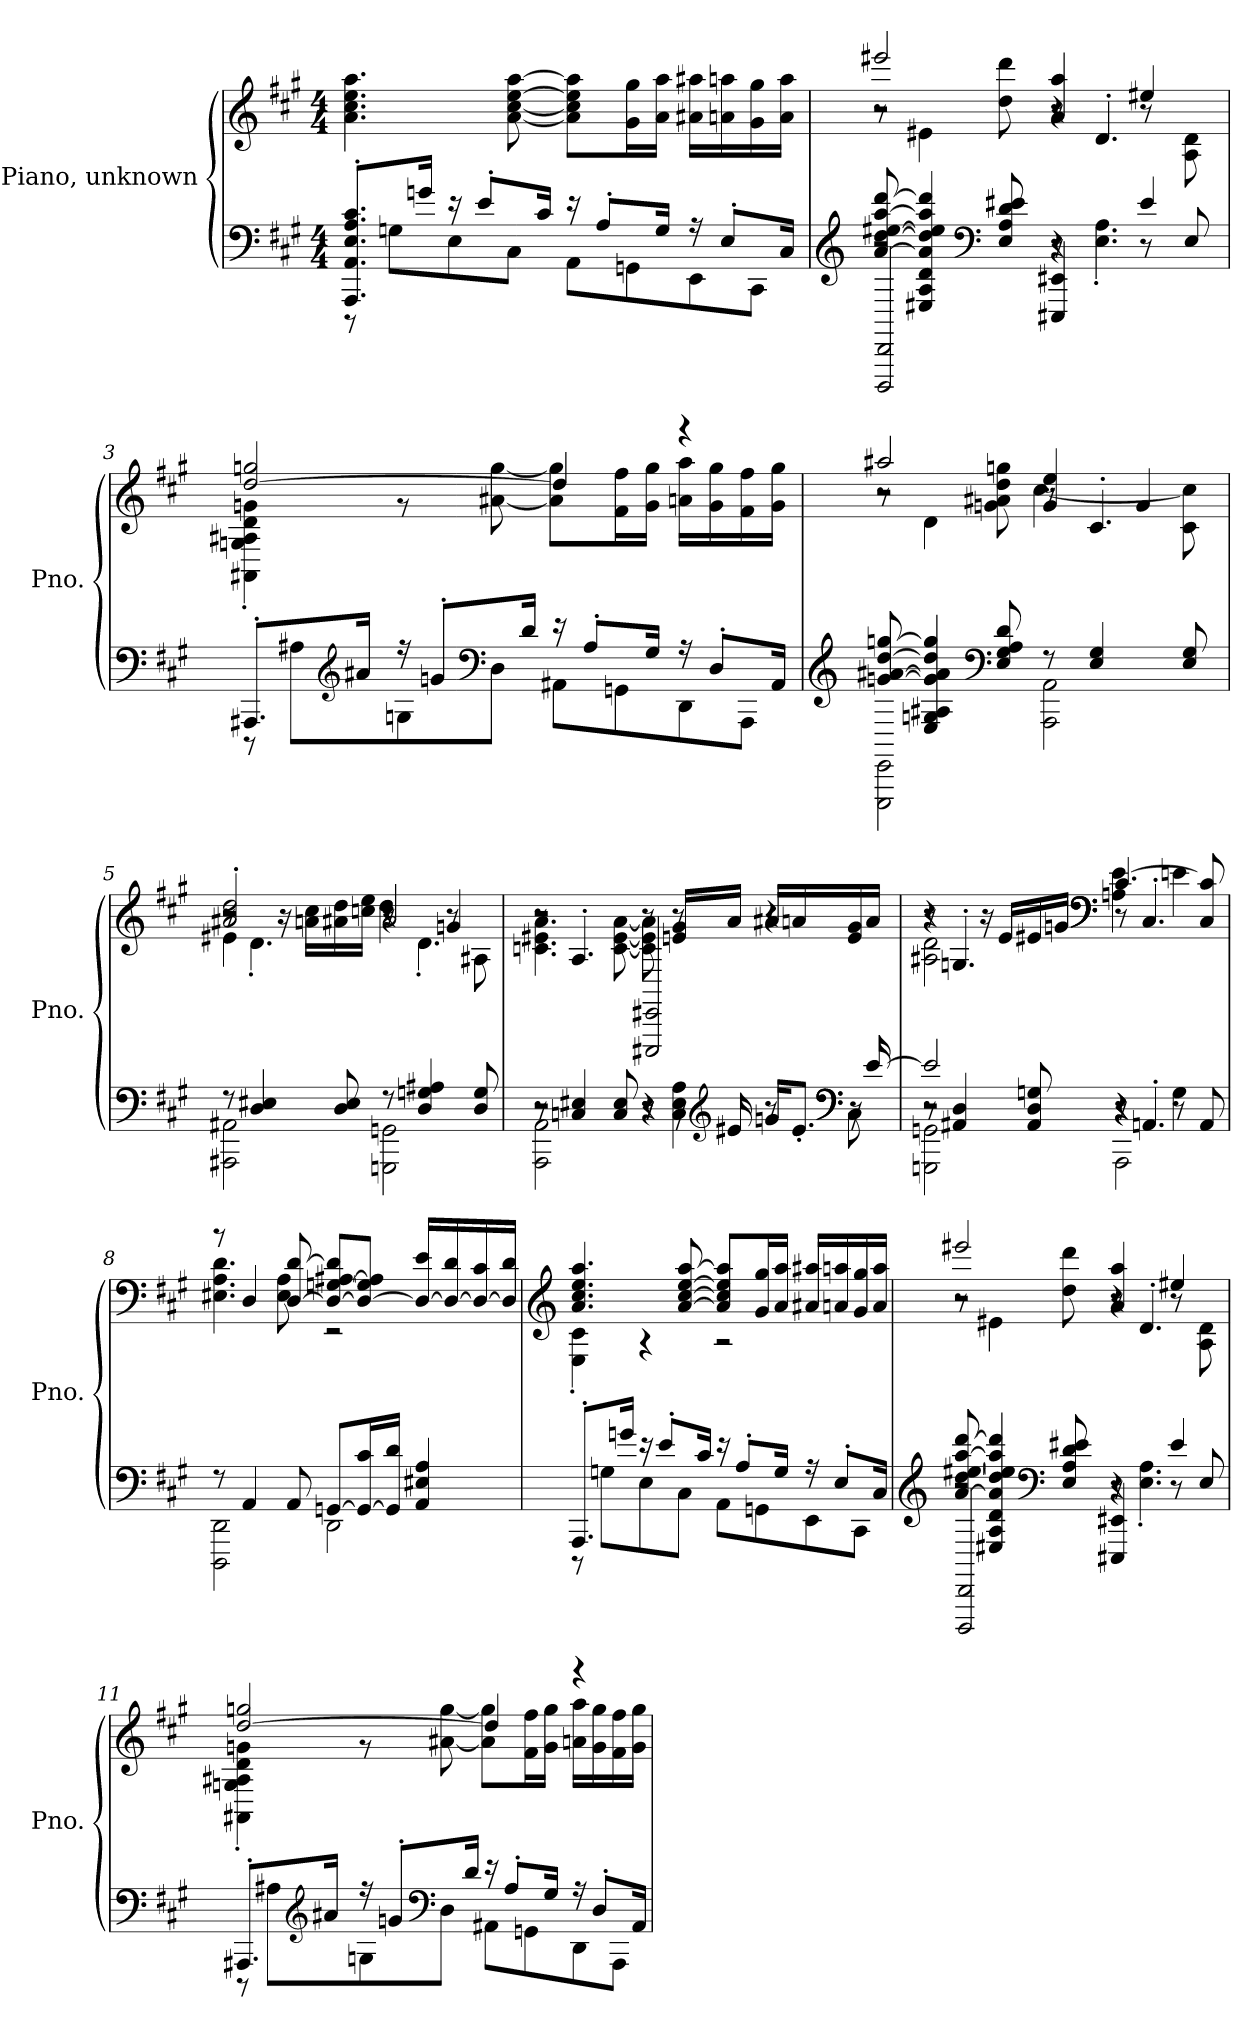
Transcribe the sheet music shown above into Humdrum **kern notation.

**kern	**kern
*part1	*part1
*staff2	*staff1
*I"Piano, unknown	*
*I'Pno.	*
*clefF4	*clefG2
*k[f#c#g#]	*k[f#c#g#]
*M4/4	*M4/4
*MM120	*MM120
=1	=1
*^	*
8.AAA/' 8.AA/' 8.E/' 8.A/' 8.c#/'L	8r	4.a\ 4.cc#\ 4.ee\ 4.aa\
.	8Gn\L	.
16gn/Jk	.	.
16r	8E\	.
8e'/L	.	.
.	8C#\J	[8a\ [8cc#\ [8ee\ [8aa\
16c#/Jk	.	.
16r	8AA\L	8a\] 8cc#\] 8ee\] 8aa\]L
8A'/L	.	.
.	8GGn\	16g#\ 16gg#\L
16G/Jk	.	16a\ 16aa\JJ
16r	8EE\	16a#X\ 16aa#X\LL
8E'/L	.	16an\ 16aan\
.	8CC#\J	16g#\ 16gg#\
16C#/Jk	.	16a\ 16aa\JJ
*v	*v	*
=2	=2
*clefG2	*
*^	*^
*	*^	*	*^
[8a/ [8dd/ [8ee#X/ [8aa/ [8ddd/	2r	2DDD/ 2DD/	2eee#X/	8r	2r
4E#X/ 4A/ 4d/ 4a/] 4dd/] 4ee#/] 4aa/] 4ddd/]	.	.	.	4e#X\	.
*clefF4	*	*	*	*	*
8E#/ 8A/ 8d/ 8e#X/	.	.	.	8dd\ 8ddd\	.
4r	8r	4EEE#X/ 4EE#X/	4a/ 4aa/	4r	8r
.	4.E#\' 4.A\'	.	.	.	4.d'/
8r	.	4e#/	4ee#X/	8r	.
8E#/	.	.	.	8A\ 8d\	.
*	*v	*v	*	*	*
*	*	*	*v	*v
!!LO:LB:g=z
=3	=3	=3	=3
8.AAA#X'/L	8r	[2dd/ 2ggn/	4AA#X\' 4Gn\' 4A#X\' 4d\' 4gn\'
.	8A#X\L	.	.
*clefG2	*	*	*
16a#X/Jk	.	.	.
16r	8Gn\	.	8r
8gn'/L	.	.	.
*clefF4	*	*	*
.	8D\J	.	[8a#X\ [8gg\
16d/Jk	.	.	.
16r	8AA#X\L	4dd/]	8a#\] 8gg\]L
8A#'/L	.	.	.
.	8GGn\	.	16f#\ 16ff#\L
16G/Jk	.	.	16g\ 16gg\JJ
16r	8DD\	4r	16an\ 16aa\LL
8D'/L	.	.	16g\ 16gg\
.	8AAA#\J	.	16f#\ 16ff#\
16AA#/Jk	.	.	16g\ 16gg\JJ
*	*	*v	*v
=4	=4	=4
*clefG2	*	*
*	*	*^
*	*	*	*^
[8gn/ [8a#X/ [8dd/ [8ggn/	2EEE\ 2EE\	2aa#X/	8r	2r
4E/ 4Gn/ 4A#X/ 4g/] 4a#/] 4dd/] 4gg/]	.	.	4d\	.
*clefF4	*	*	*	*
8E/ 8G/ 8A#/ 8d/	.	.	8gn\ 8a#X\ 8dd\ 8ggn\	.
8r	2AAA\ 2AA\	4g/ 4ee/	[4.cc#\	8r
4E/ 4G/	.	.	.	4.c#'/
.	.	4g/	.	.
8E/ 8G/	.	.	8c#\ 8cc#\]	.
!!LO:LB:g=z
=5	=5	=5	=5	=5
*	*	*	*	*^
8r	2AAA#X\ 2AA#X\	2a#X/' 2dd/'	4e#X\	2r	8r
4D/ 4E#X/	.	.	.	.	4.d'\
.	.	.	16r	.	.
.	.	.	16an\ 16cc#\LL	.	.
8D/ 8E#/	.	.	16a#X\ 16dd\	.	.
.	.	.	16ccn\ 16ee\JJ	.	.
8r	2GGGn\ 2GGn\	2a#/	4dd\	4r	8r
4D/ 4Gn/ 4A#X/	.	.	.	.	4.d'\
.	.	.	8r	4gn/	.
8D/ 8G/	.	.	8A#X\	.	.
*	*	*	*	*v	*v
=6	=6	=6	=6	=6
*	*^	*	*	*
2r	8r	2AAA\ 2AA\	8r	4.cn\ 4.e#X\ 4.a\	2r
.	4Cn/ 4E#X/	.	4.A'/	.	.
.	8C/ 8E#/	.	.	[8c\ [8e#\ [8a\	.
4r	8r	8r	8r	8c\] 8e#\] 8a\]	2EEE#X/ 2EE#X/
.	16r	4C\ 4E#\ 4A\	16en/ 16g#/LL	8r	.
*clefG2	*	*	*	*	*
.	16e#X/	.	16a/JJ	.	.
8r	16gn/KL	.	16a#X/LL	4r	.
.	8.e#'/J	.	16an/	.	.
*clefF4	*	*	*	*	*
16r	.	8C\	16e/ 16g#/	.	.
[16e#/	.	.	16a/JJ	.	.
!!LO:LB:g=z	!!	!!
=7	=7	=7	=7	=7	=7
*	*	*^	*	*	*
2e#/]	2r	8r	2GGGn\ 2GGn\	4r	2A#X\ 2d\	8r
.	.	4AA#X/ 4D/	.	.	.	4.Gn'/
.	.	.	.	16r	.	.
.	.	.	.	16e/LL	.	.
.	.	8AA#/ 8D/ 8Gn/	.	16e#X/	.	.
.	.	.	.	16gn/JJ	.	.
*	*	*	*	*clefF4	*	*
8r	4r	4r	2AAA\	[4.c#/	4An\ 4e#\	8r
4.AAn'/	.	.	.	.	.	4.C#'/
.	4G\	8r	.	.	4en\	.
.	.	8AA/	.	8C#/ 8c#/]	.	.
*	*v	*v	*v	*	*	*
*	*	*	*v	*v
=8	=8	=8	=8
8r	2DDD\ 2DD\	8r	4.E#X\ 4.A\ 4.d\
4AA/	.	4D/	.
8AA/	.	[8D/ [8d/	8E#\ 8A\
[8GGn/L	2DD\	8D/_ [8Gn/ [8A#X/ 8d/]L	2r
16GG/_ 16c#/L	.	8D/_ 8G/] 8A#/]J	.
16GG/] 16d/JJ	.	.	.
4AA/ 4E#X/ 4A/	.	16D/_ 16e/LL	.
.	.	16D/_ 16d/	.
.	.	16D/_ 16c#/	.
.	.	16D/] 16d/JJ	.
!!LO:LB:g=z	!!
=9	=9	=9	=9
*	*	*clefG2	*
8.AAA'/L	8r	4.a/ 4.cc#/ 4.ee/ 4.aa/	4E\' 4c#\'
.	8Gn\L	.	.
16gn/Jk	.	.	.
16r	8E\	.	4r
8e'/L	.	.	.
.	8C#\J	[8a/ [8cc#/ [8ee/ [8aa/	.
16c#/Jk	.	.	.
16r	8AA\L	8a/] 8cc#/] 8ee/] 8aa/]L	2r
8A'/L	.	.	.
.	8GGn\	16g#/ 16gg#/L	.
16G/Jk	.	16a/ 16aa/JJ	.
16r	8EE\	16a#X/ 16aa#X/LL	.
8E'/L	.	16an/ 16aan/	.
.	8CC#\J	16g#/ 16gg#/	.
16C#/Jk	.	16a/ 16aa/JJ	.
*v	*v	*	*
*	*v	*v
=10	=10
*clefG2	*
*^	*^
*	*^	*	*^
[8a/ [8dd/ [8ee#X/ [8aa/ [8ddd/	2r	2DDD/ 2DD/	2eee#X/	8r	2r
4E#X/ 4A/ 4d/ 4a/] 4dd/] 4ee#/] 4aa/] 4ddd/]	.	.	.	4e#X\	.
*clefF4	*	*	*	*	*
8E#/ 8A/ 8d/ 8e#X/	.	.	.	8dd\ 8ddd\	.
4r	8r	4EEE#X/ 4EE#X/	4a/ 4aa/	4r	8r
.	4.E#\' 4.A\'	.	.	.	4.d'/
8r	.	4e#/	4ee#X/	8r	.
8E#/	.	.	.	8A\ 8d\	.
*	*v	*v	*	*	*
*	*	*	*v	*v
!!LO:LB:g=z
=11	=11	=11	=11
8.AAA#X'/L	8r	[2dd/ 2ggn/	4AA#X\' 4Gn\' 4A#X\' 4d\' 4gn\'
.	8A#X\L	.	.
*clefG2	*	*	*
16a#X/Jk	.	.	.
16r	8Gn\	.	8r
8gn'/L	.	.	.
*clefF4	*	*	*
.	8D\J	.	[8a#X\ [8gg\
16d/Jk	.	.	.
16r	8AA#X\L	4dd/]	8a#\] 8gg\]L
8A#'/L	.	.	.
.	8GGn\	.	16f#\ 16ff#\L
16G/Jk	.	.	16g\ 16gg\JJ
16r	8DD\	4r	16an\ 16aa\LL
8D'/L	.	.	16g\ 16gg\
.	8AAA#\J	.	16f#\ 16ff#\
16AA#/Jk	.	.	16g\ 16gg\JJ
*v	*v	*	*
*	*v	*v
=	=
*-	*-
